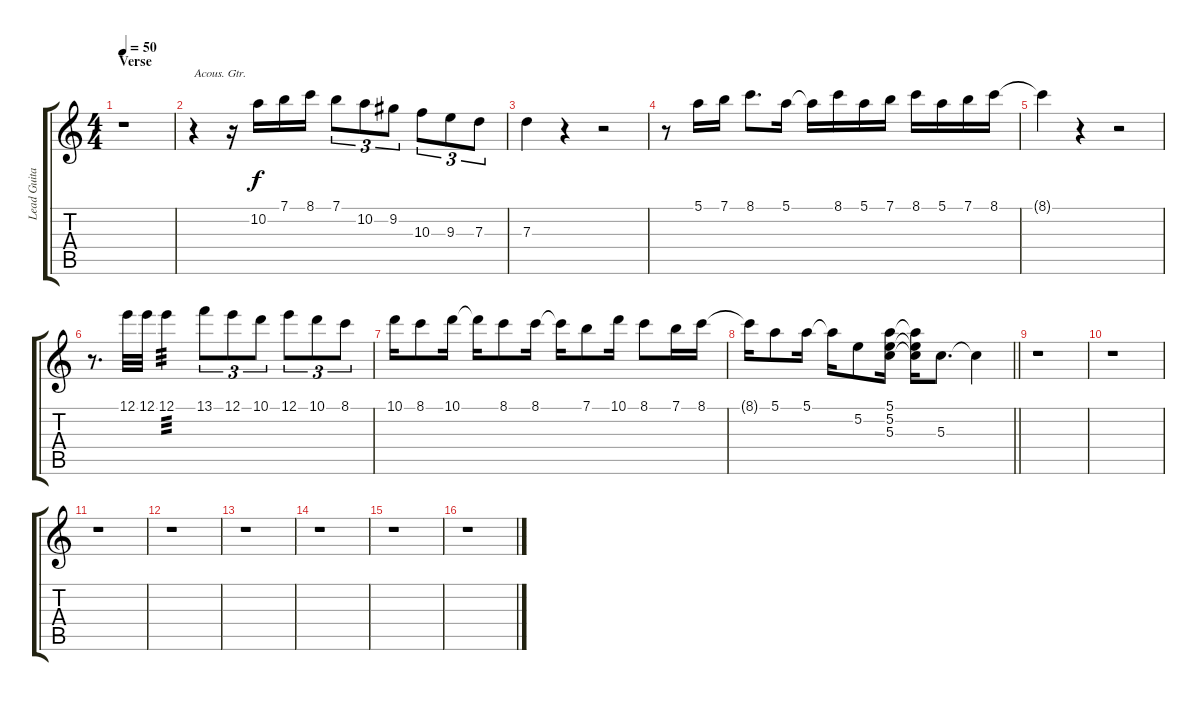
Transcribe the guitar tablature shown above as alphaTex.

\track ("Lead Guitar" "Lead Guita") {instrument distortionguitar}
\staff {score tabs}
\tuning (E4 B3 G3 D3 A2 E2) {hide}
\ts (4 4)
\section ("" "Verse")
\tempo 50
\clef g2
\ks c
r.1{dy f} |
r.4{txt "Acous. Gtr." instrument acousticguitarnylon} r.16 10.2.16 7.1.16 8.1.16 7.1.8{tu (3 2)} 10.2.8{tu (3 2)} 9.2.8{tu (3 2)} 10.3.8{tu (3 2)} 9.3.8{tu (3 2)} 7.3.8{tu (3 2)} |
7.3.4 r.4 r.2 |
r.8 5.1.16 7.1.16 8.1.8{d} 5.1.16 5.1{t}.16 8.1.16 5.1.16 7.1.16 8.1.16 5.1.16 7.1.16 8.1.16 |
8.1{t}.4 r.4 r.2 |
r.8{d} 12.1.32 12.1.32 12.1.4{tp 3} 13.1.8{tu (3 2)} 12.1.8{tu (3 2)} 10.1.8{tu (3 2)} 12.1.8{tu (3 2)} 10.1.8{tu (3 2)} 8.1.8{tu (3 2)} |
10.1.16 8.1.8 10.1.16 10.1{t}.16 8.1.8 8.1.16 8.1{t}.16 7.1.8 10.1.16 8.1.8 7.1.16 8.1.16 |
\barLineRight lightlight
8.1{t}.16 5.1.8 5.1.16 5.1{t}.16 5.2.8 (5.1 5.2 5.3).16 (5.1{t} 5.2{t} 5.3{t}).16 5.3.8{d} 5.3{t}.4 |
r.1 |
r.1 |
r.1 |
r.1 |
r.1 |
r.1 |
r.1 |
r.1
